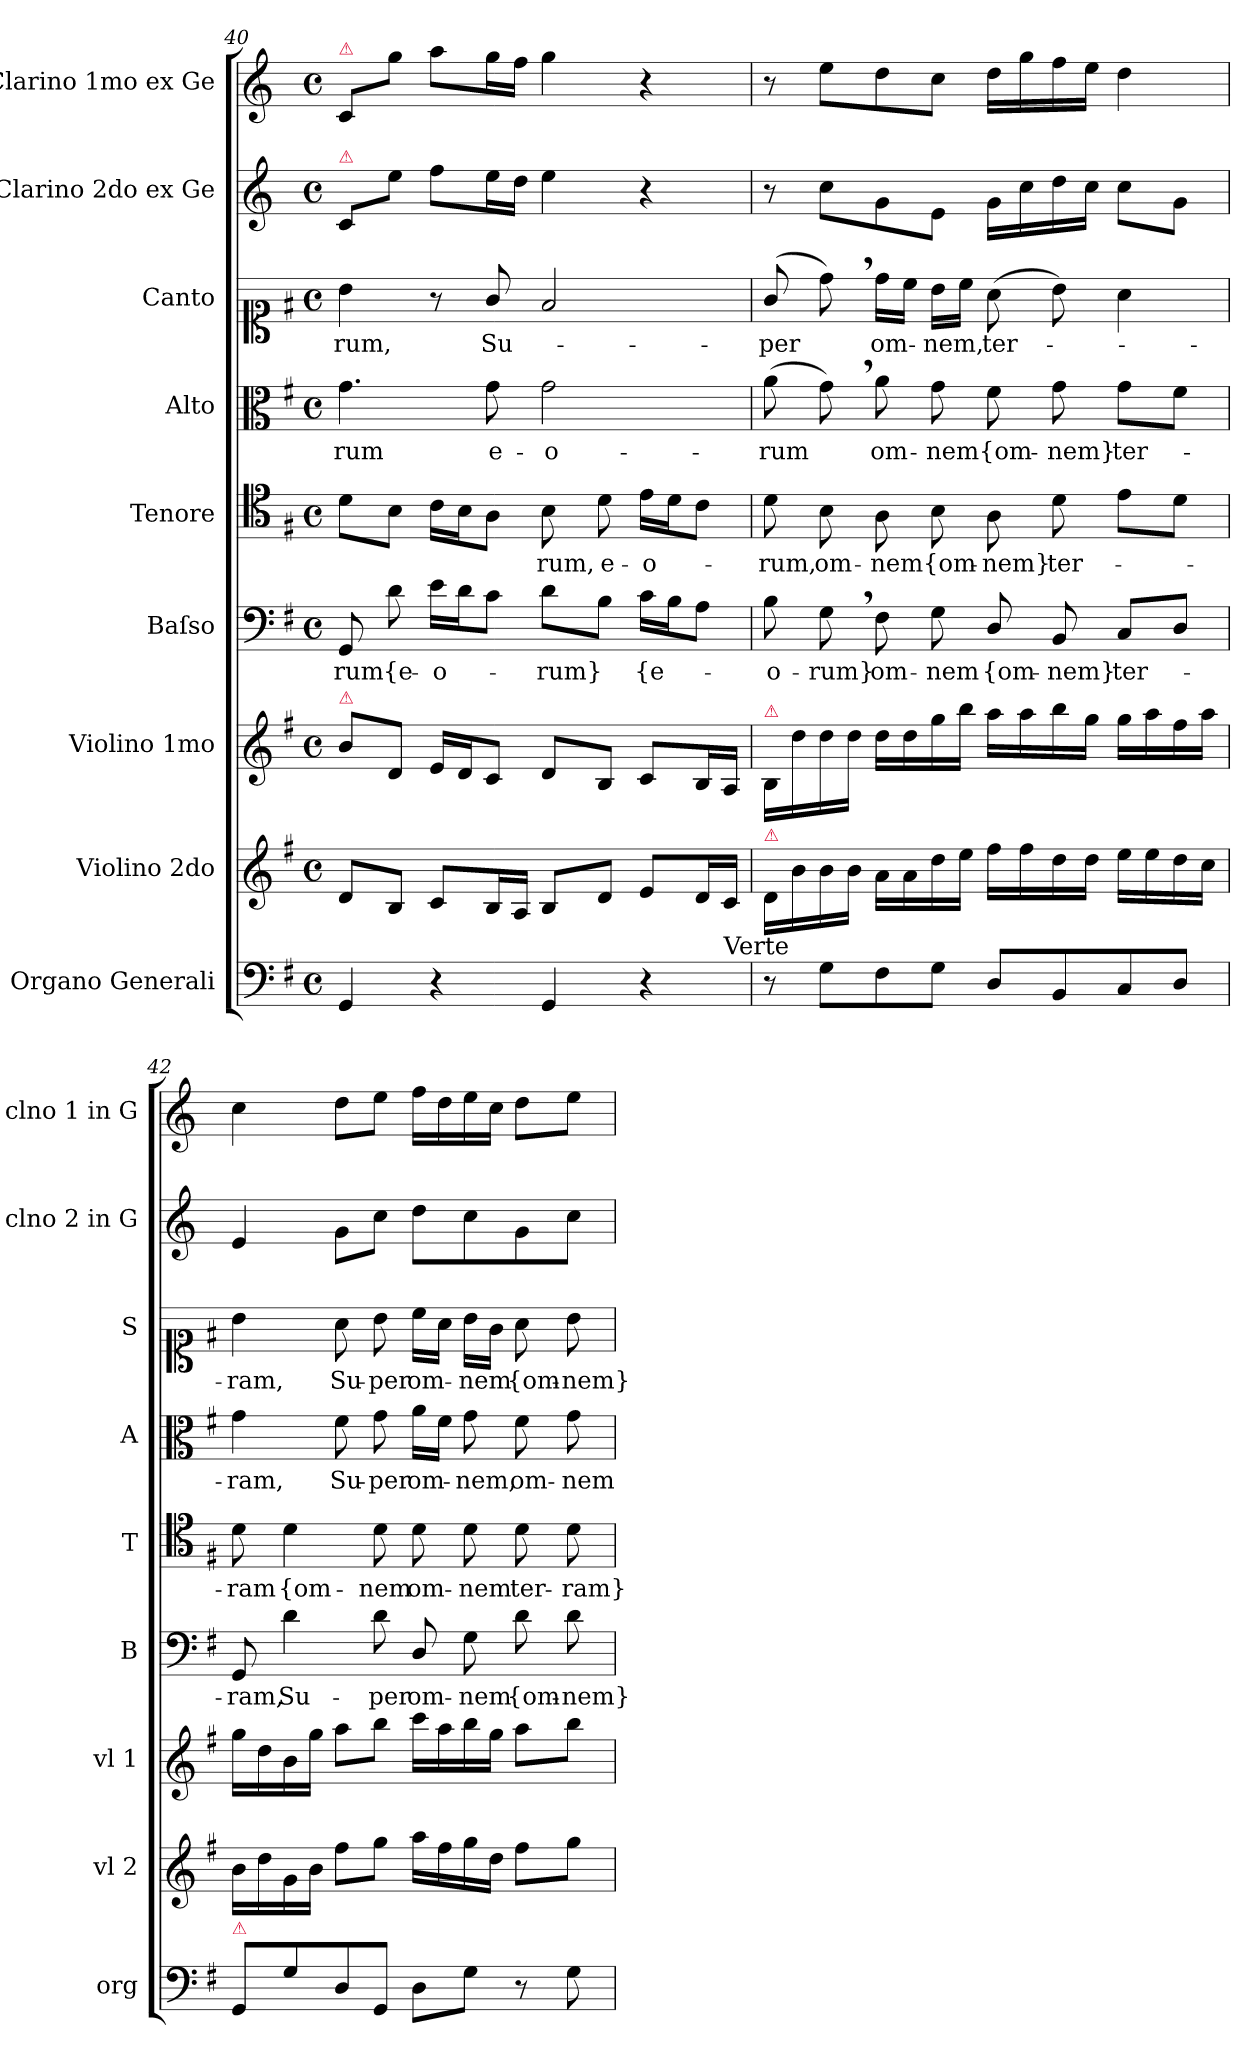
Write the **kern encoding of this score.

**kern	**kern	**kern	**kern	**text	**kern	**text	**kern	**text	**kern	**text	**kern	**kern
*part9	*part8	*part7	*part6	*part6	*part5	*part5	*part4	*part4	*part3	*part3	*part2	*part1
*staff9	*staff8	*staff7	*staff6	*staff6	*staff5	*staff5	*staff4	*staff4	*staff3	*staff3	*staff2	*staff1
*I"Organo Generali	*I"Violino 2do	*I"Violino 1mo	*I"Baſso	*	*I"Tenore	*	*I"Alto	*	*I"Canto	*	*I"Clarino 2do ex Ge	*I"Clarino 1mo ex Ge
*I'org	*I'vl 2	*I'vl 1	*I'B	*	*I'T	*	*I'A	*	*I'S	*	*I'clno 2 in G	*I'clno 1 in G
*clefF4	*clefG2	*clefG2	*clefF4	*	*clefC4	*	*clefC3	*	*clefC1	*	*clefG2	*clefG2
*	*	*	*	*	*	*	*	*	*	*	*ITrd3c5	*ITrd3c5
*k[f#]	*k[f#]	*k[f#]	*k[f#]	*	*k[f#]	*	*k[f#]	*	*k[f#]	*	*k[f#]	*k[f#]
*M4/4	*M4/4	*M4/4	*M4/4	*	*M4/4	*	*M4/4	*	*M4/4	*	*M4/4	*M4/4
*met(c)	*met(c)	*met(c)	*met(c)	*	*met(c)	*	*met(c)	*	*met(c)	*	*met(c)	*met(c)
=40	=40	=40	=40	=40	=40	=40	=40	=40	=40	=40	=40	=40
!	!	!	!	!	!	!	!	!	!	!	!	!LO:TX:a:color=crimson:t=⚠
!	!	!	!	!	!	!	!	!	!	!	!LO:TX:a:color=crimson:t=⚠	!
!	!	!LO:TX:a:color=crimson:t=⚠	!	!	!	!	!	!	!	!	!	!
4GG/	8d/L	8b\L	8GG/	-rum	8d\L	.	4.g\	-rum	4b\	-rum,	8G/L	8G/L
.	8B/J	8d/J	8d\	{e-	8B\J	.	.	.	.	.	8b\J	8dd\J
4r	8c/L	16e/LL	16e\LL	-o-	16c\LL	.	.	.	8r	.	8cc\L	8ee\L
.	.	16d/J	16d\J	.	16B\J	.	.	.	.	.	.	.
.	16B/L	8c/J	8c\J	.	8A\J	.	8g\	e-	8g/	Su-	16b\L	16dd\L
.	16A/JJ	.	.	.	.	.	.	.	.	.	16a\JJ	16cc\JJ
4GG/	8B/L	8d/L	8d\L	-rum}	8B\	-rum,	2g\	-o-	2f#/	.	4b\	4dd\
.	8d/J	8B/J	8B\J	.	8d\	e-	.	.	.	.	.	.
4r	8e/L	8c/L	16c\LL	{e-	16e\LL	-o-	.	.	.	.	4r	4r
.	.	.	16B\J	.	16d\J	.	.	.	.	.	.	.
.	16d/L	16B/L	8A\J	.	8c\J	.	.	.	.	.	.	.
!	!LO:TX:b:t=Verte	!	!	!	!	!	!	!	!	!	!	!
.	16c/JJ	16A/JJ	.	.	.	.	.	.	.	.	.	.
=41	=41	=41	=41	=41	=41	=41	=41	=41	=41	=41	=41	=41
!	!	!LO:TX:a:color=crimson:t=⚠	!	!	!	!	!	!	!	!	!	!
!	!LO:TX:a:color=crimson:t=⚠	!	!	!	!	!	!	!	!	!	!	!
8r	16d/LL	16B/LL	8B\	-o-	8d\	-rum,	(8a\	-rum	(8g/	-per	8r	8r
.	16b\	16dd\	.	.	.	.	.	.	.	.	.	.
8G\L	16b\	16dd\	8G,\	-rum}	8B\	om-	8g,\)	.	8dd,\)	.	8g\L	8b\L
.	16b\JJ	16dd\JJ	.	.	.	.	.	.	.	.	.	.
8F#\	16a\LL	16dd\LL	8F#\	om-	8A\	-nem	8a\	om-	16dd\LL	om-	8d\	8a\
.	16a\	16dd\	.	.	.	.	.	.	16cc\JJ	.	.	.
8G\J	16dd\	16gg\	8G\	-nem	8B\	{om-	8g\	-nem	16b\LL	-nem,	8B\J	8g\J
.	16ee\JJ	16bb\JJ	.	.	.	.	.	.	16cc\JJ	.	.	.
8D/L	16ff#\LL	16aa\LL	8D/	{om-	8A\	-nem}	8f#\	{om-	(8a\	ter-	16d\LL	16a\LL
.	16ff#\	16aa\	.	.	.	.	.	.	.	.	16g\	16dd\
8BB/	16dd\	16bb\	8BB/	-nem}	8d\	ter-	8g\	-nem}	8b\)	.	16a\	16cc\
.	16dd\JJ	16gg\JJ	.	.	.	.	.	.	.	.	16g\JJ	16b\JJ
8C/	16ee\LL	16gg\LL	8C/L	ter-	8e\L	.	8g\L	ter-	4a\	.	8g\L	4a\
.	16ee\	16aa\	.	.	.	.	.	.	.	.	.	.
8D/J	16dd\	16ff#\	8D/J	.	8d\J	.	8f#\J	.	.	.	8d\J	.
.	16cc\JJ	16aa\JJ	.	.	.	.	.	.	.	.	.	.
=42	=42	=42	=42	=42	=42	=42	=42	=42	=42	=42	=42	=42
!LO:TX:a:color=crimson:t=⚠	!	!	!	!	!	!	!	!	!	!	!	!
8GG/L	16b\LL	16gg\LL	8GG/	-ram,	8d\	-ram	4g\	-ram,	4b\	-ram,	4B/	4g\
.	16dd\	16dd\	.	.	.	.	.	.	.	.	.	.
8G\	16g\	16b\	4d\	Su-	4d\	{om-	.	.	.	.	.	.
.	16b\JJ	16gg\JJ	.	.	.	.	.	.	.	.	.	.
8D\	8ff#\L	8aa\L	.	.	.	.	8f#\	Su-	8a\	Su-	8d\L	8a\L
8GG/J	8gg\J	8bb\J	8d\	-per	8d\	-nem	8g\	-per	8b\	-per	8g\J	8b\J
8D\L	16aa\LL	16ccc\LL	8D/	om-	8d\	om-	16a\LL	om-	16cc\LL	om-	8a\L	16cc\LL
.	16ff#\	16aa\	.	.	.	.	16f#\JJ	.	16a\JJ	.	.	16a\
8G\J	16gg\	16bb\	8G\	-nem	8d\	-nem	8g\	-nem,	16b\LL	-nem	8g\	16b\
.	16dd\JJ	16gg\JJ	.	.	.	.	.	.	16g\JJ	.	.	16g\JJ
8r	8ff#\L	8aa\L	8d\	{om-	8d\	ter-	8f#\	om-	8a\	{om-	8d\	8a\L
8G\	8gg\J	8bb\J	8d\	-nem}	8d\	-ram}	8g\	-nem	8b\	-nem}	8g\J	8b\J
=	=	=	=	=	=	=	=	=	=	=	=	=
*-	*-	*-	*-	*-	*-	*-	*-	*-	*-	*-	*-	*-
